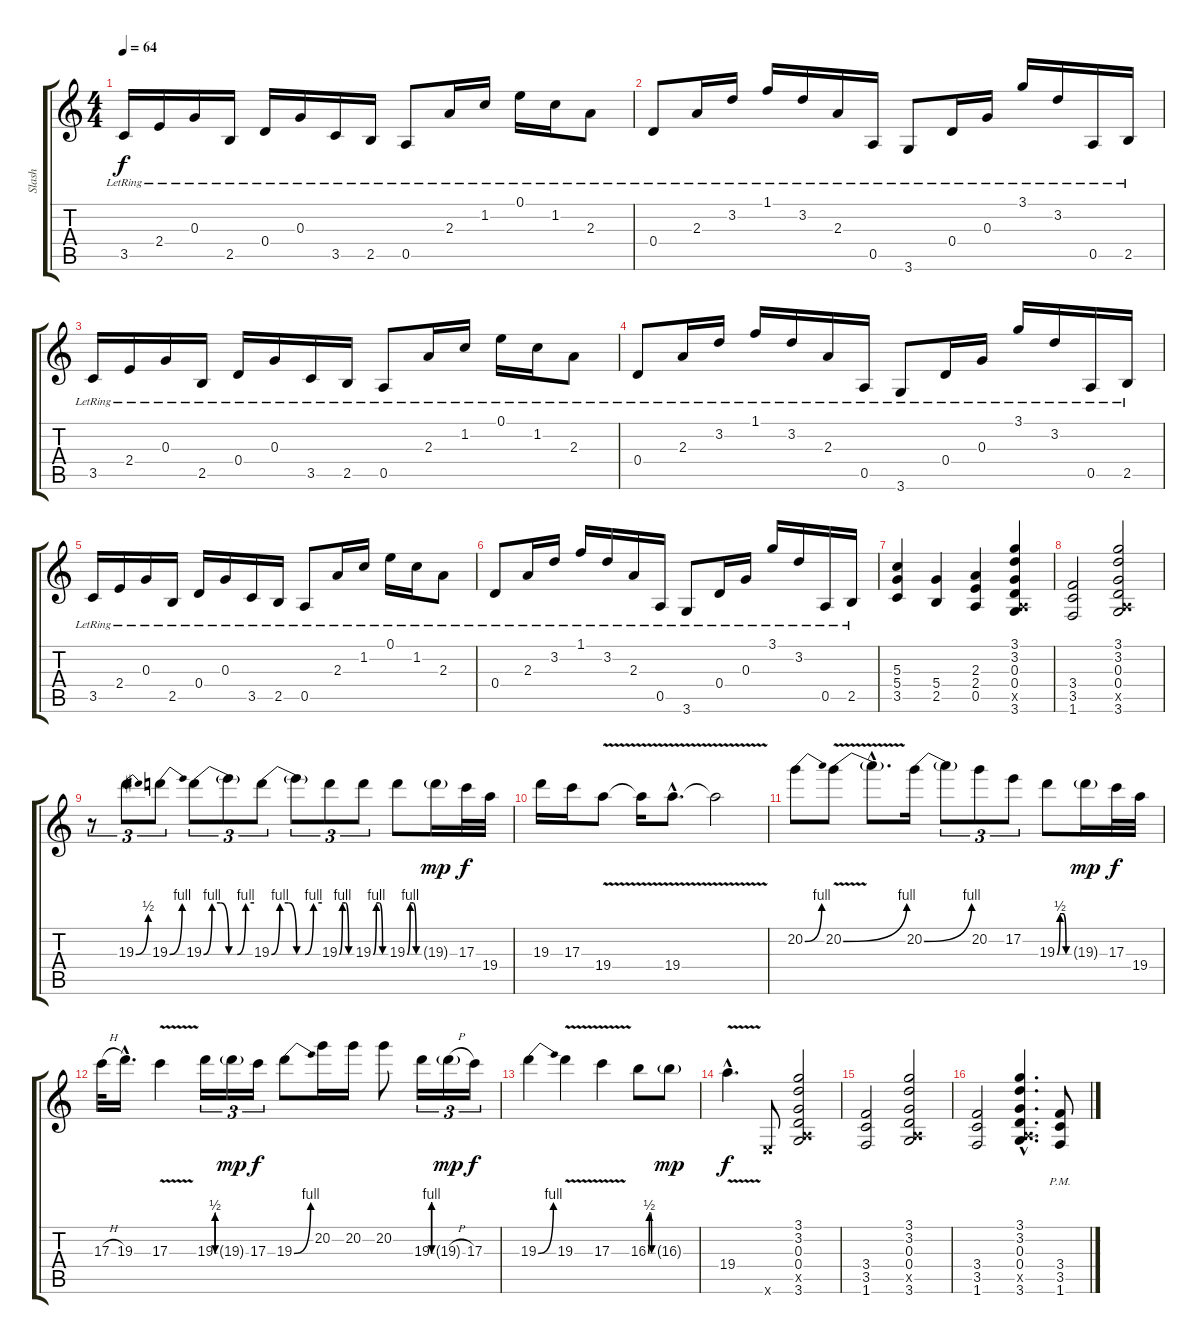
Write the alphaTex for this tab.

\track ("Slash" "Slash") {instrument distortionguitar}
\staff {score tabs}
\tuning (E4 B3 G3 D3 A2 E2) {hide}
\ts (4 4)
\tempo 64
\clef g2
\ks c
3.5{lr}.16{dy f} 2.4{lr}.16 0.3{lr}.16 2.5{lr}.16 0.4{lr}.16 0.3{lr}.16 3.5{lr}.16 2.5{lr}.16 0.5{lr}.8 2.3{lr}.16 1.2{lr}.16 0.1{lr}.16 1.2{lr}.16 2.3{lr}.8 |
0.4{lr}.8 2.3{lr}.16 3.2{lr}.16 1.1{lr}.16 3.2{lr}.16 2.3{lr}.16 0.5{lr}.16 3.6{lr}.8 0.4{lr}.16 0.3{lr}.16 3.1{lr}.16 3.2{lr}.16 0.5{lr}.16 2.5{lr}.16 |
3.5{lr}.16 2.4{lr}.16 0.3{lr}.16 2.5{lr}.16 0.4{lr}.16 0.3{lr}.16 3.5{lr}.16 2.5{lr}.16 0.5{lr}.8 2.3{lr}.16 1.2{lr}.16 0.1{lr}.16 1.2{lr}.16 2.3{lr}.8 |
0.4{lr}.8 2.3{lr}.16 3.2{lr}.16 1.1{lr}.16 3.2{lr}.16 2.3{lr}.16 0.5{lr}.16 3.6{lr}.8 0.4{lr}.16 0.3{lr}.16 3.1{lr}.16 3.2{lr}.16 0.5{lr}.16 2.5{lr}.16 |
3.5{lr}.16 2.4{lr}.16 0.3{lr}.16 2.5{lr}.16 0.4{lr}.16 0.3{lr}.16 3.5{lr}.16 2.5{lr}.16 0.5{lr}.8 2.3{lr}.16 1.2{lr}.16 0.1{lr}.16 1.2{lr}.16 2.3{lr}.8 |
0.4{lr}.8 2.3{lr}.16 3.2{lr}.16 1.1{lr}.16 3.2{lr}.16 2.3{lr}.16 0.5{lr}.16 3.6{lr}.8 0.4{lr}.16 0.3{lr}.16 3.1{lr}.16 3.2{lr}.16 0.5{lr}.16 2.5{lr}.16 |
(5.3 5.4 3.5).4{instrument distortionguitar} (5.4 2.5).4 (2.3 2.4 0.5).4 (3.1 3.2 0.3 0.4 0.5{x} 3.6).4 |
(3.4 3.5 1.6).2 (3.1 3.2 0.3 0.4 0.5{x} 3.6).2 |
r.8{tu (3 2)} 19.3{be (bend 0 0 60 2)}.8{tu (3 2)} 19.3{be (bend 0 0 60 4)}.8{tu (3 2)} 19.3{be (custom 0 0 10 4 20 4 30 0 40 0 50 4 60 4)}.8{tu (3 2)} 19.3{t}.8{tu (3 2)} 19.3{be (custom 0 0 10 4 20 4 30 0 40 0 50 4 60 4)}.8{tu (3 2)} 19.3{t}.8{tu (3 2)} 19.3{be (custom 0 0 15 4 30 4 45 0 60 0)}.8{tu (3 2)} 19.3{be (custom 0 0 15 4 30 4 45 0 60 0)}.8{tu (3 2)} 19.3{be (custom 0 0 15 4 30 4 45 0 60 0)}.8 19.3{g}.16{dy mp} 17.3.32{dy f} 19.4.32 |
19.3.16 17.3.16 19.4{v}.8 19.4{t}.16 19.4{v hac}.8{d} 19.4{t}.2 |
20.2{be (bend 0 0 60 4)}.8 20.2{be (bend 0 0 60 4) v}.8 20.2{hac t}.8{d} 20.2{be (bend 0 0 60 4)}.16 20.2{t}.8{tu (3 2)} 20.2.8{tu (3 2)} 17.2.8{tu (3 2)} 19.3{be (custom 0 0 15 2 30 2 45 0 60 0)}.8 19.3{g}.16{dy mp} 17.3.32{dy f} 19.4.32 |
17.3{h}.32 19.3{hac}.16{d} 17.3{v}.4 19.3{be (custom 0 0 15 2 30 2 45 0 60 0)}.16{tu (3 2)} 19.3{g}.16{tu (3 2) dy mp} 17.3.16{tu (3 2) dy f} 19.3{be (bend 0 0 60 4)}.8 20.2.16 20.2.16 20.2.8 19.3{be (custom 0 0 15 4 30 4 45 0 60 0)}.16{tu (3 2)} 19.3{h g}.16{tu (3 2) dy mp} 17.3.16{tu (3 2) dy f} |
19.3{be (bend 0 0 60 4)}.4 19.3{v}.4 17.3{v}.4 16.3{be (custom 0 0 15 2 30 2 45 0 60 0)}.8 16.3{g}.8{dy mp} |
19.4{v hac}.4{d dy f} 0.6{x}.8 (3.1 3.2 0.3 0.4 0.5{x} 3.6).2 |
(3.4 3.5 1.6).2 (3.1 3.2 0.3 0.4 0.5{x} 3.6).2 |
(3.4 3.5 1.6).2 (3.1{hac} 3.2{hac} 0.3{hac} 0.4{hac} 0.5{hac x} 3.6{hac}).4{d} (3.4{pm} 3.5{pm} 1.6{pm}).8
